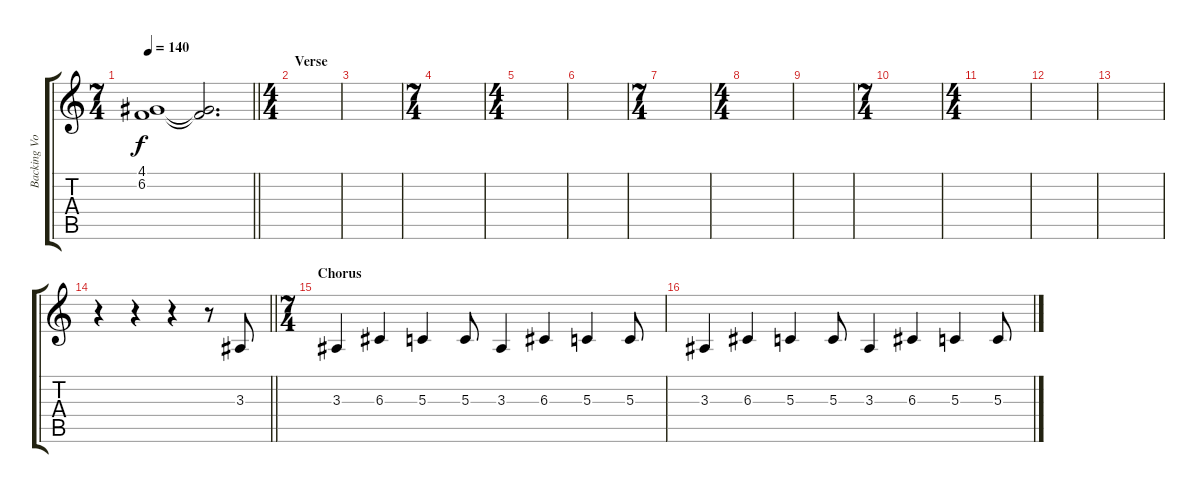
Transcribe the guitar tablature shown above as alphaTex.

\track ("Backing Vocals" "Backing Vo") {instrument tenorsax}
\staff {score tabs}
\tuning (E4 B3 G3 D3 A2 E2) {hide}
\ts (7 4)
\tempo 140
\clef g2
\barLineRight lightlight
\ks c
(4.1{t} 6.2).1{dy f} (4.1{t} 6.2{t}).2{d} |
\ts (4 4)
\section ("" "Verse")
|
|
\ts (7 4)
|
\ts (4 4)
|
|
\ts (7 4)
|
\ts (4 4)
|
|
\ts (7 4)
|
\ts (4 4)
|
|
|
\barLineRight lightlight
r.4 r.4 r.4 r.8 3.3.8 |
\ts (7 4)
\section ("" "Chorus")
3.3.4 6.3.4 5.3.4 5.3.8 3.3.4 6.3.4 5.3.4 5.3.8 |
3.3.4 6.3.4 5.3.4 5.3.8 3.3.4 6.3.4 5.3.4 5.3.8
